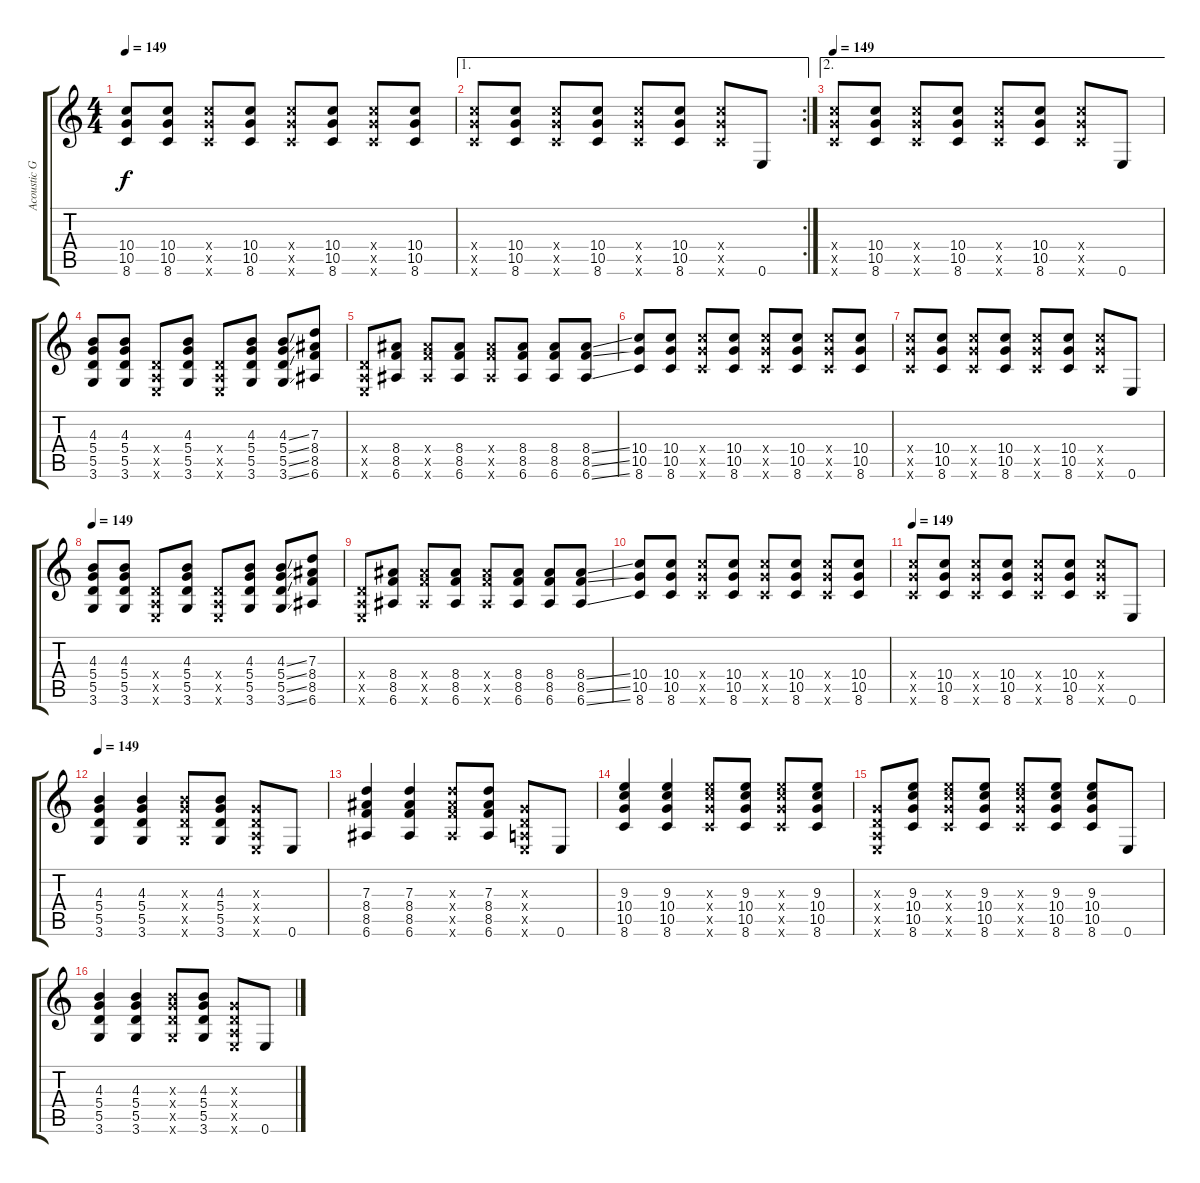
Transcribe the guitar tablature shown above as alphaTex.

\track ("Acoustic Guitar" "Acoustic G") {instrument acousticguitarsteel}
\staff {score tabs}
\tuning (E4 B3 G3 D3 A2 E2) {hide}
\ts (4 4)
\tempo 149
\clef g2
\ks c
(10.4 10.5 8.6).8{dy f} (10.4 10.5 8.6).8 (10.4{x} 10.5{x} 8.6{x}).8 (10.4 10.5 8.6).8 (10.4{x} 10.5{x} 8.6{x}).8 (10.4 10.5 8.6).8 (10.4{x} 10.5{x} 8.6{x}).8 (10.4 10.5 8.6).8 |
\ae 1
\rc 2
(10.4{x} 10.5{x} 8.6{x}).8 (10.4 10.5 8.6).8 (10.4{x} 10.5{x} 8.6{x}).8 (10.4 10.5 8.6).8 (10.4{x} 10.5{x} 8.6{x}).8 (10.4 10.5 8.6).8 (10.4{x} 10.5{x} 8.6{x}).8 0.6.8 |
\ae 2
\tempo 149
(10.4{x} 10.5{x} 8.6{x}).8 (10.4 10.5 8.6).8 (10.4{x} 10.5{x} 8.6{x}).8 (10.4 10.5 8.6).8 (10.4{x} 10.5{x} 8.6{x}).8 (10.4 10.5 8.6).8 (10.4{x} 10.5{x} 8.6{x}).8 0.6.8 |
(4.3 5.4 5.5 3.6).8 (4.3 5.4 5.5 3.6).8 (0.4{x} 0.5{x} 0.6{x}).8 (4.3 5.4 5.5 3.6).8 (0.4{x} 0.5{x} 0.6{x}).8 (4.3 5.4 5.5 3.6).8 (4.3{ss} 5.4{ss} 5.5{ss} 3.6{ss}).8 (7.3 8.4 8.5 6.6).8 |
(0.4{x} 0.5{x} 0.6{x}).8 (8.4 8.5 6.6).8 (8.4{x} 8.5{x} 6.6{x}).8 (8.4 8.5 6.6).8 (8.4{x} 8.5{x} 6.6{x}).8 (8.4 8.5 6.6).8 (8.4 8.5 6.6).8 (8.4{ss} 8.5{ss} 6.6{ss}).8 |
(10.4 10.5 8.6).8 (10.4 10.5 8.6).8 (10.4{x} 10.5{x} 8.6{x}).8 (10.4 10.5 8.6).8 (10.4{x} 10.5{x} 8.6{x}).8 (10.4 10.5 8.6).8 (10.4{x} 10.5{x} 8.6{x}).8 (10.4 10.5 8.6).8 |
(10.4{x} 10.5{x} 8.6{x}).8 (10.4 10.5 8.6).8 (10.4{x} 10.5{x} 8.6{x}).8 (10.4 10.5 8.6).8 (10.4{x} 10.5{x} 8.6{x}).8 (10.4 10.5 8.6).8 (10.4{x} 10.5{x} 8.6{x}).8 0.6.8 |
\tempo 149
(4.3 5.4 5.5 3.6).8 (4.3 5.4 5.5 3.6).8 (0.4{x} 0.5{x} 0.6{x}).8 (4.3 5.4 5.5 3.6).8 (0.4{x} 0.5{x} 0.6{x}).8 (4.3 5.4 5.5 3.6).8 (4.3{ss} 5.4{ss} 5.5{ss} 3.6{ss}).8 (7.3 8.4 8.5 6.6).8 |
(0.4{x} 0.5{x} 0.6{x}).8 (8.4 8.5 6.6).8 (8.4{x} 8.5{x} 6.6{x}).8 (8.4 8.5 6.6).8 (8.4{x} 8.5{x} 6.6{x}).8 (8.4 8.5 6.6).8 (8.4 8.5 6.6).8 (8.4{ss} 8.5{ss} 6.6{ss}).8 |
(10.4 10.5 8.6).8 (10.4 10.5 8.6).8 (10.4{x} 10.5{x} 8.6{x}).8 (10.4 10.5 8.6).8 (10.4{x} 10.5{x} 8.6{x}).8 (10.4 10.5 8.6).8 (10.4{x} 10.5{x} 8.6{x}).8 (10.4 10.5 8.6).8 |
\tempo 149
(10.4{x} 10.5{x} 8.6{x}).8 (10.4 10.5 8.6).8 (10.4{x} 10.5{x} 8.6{x}).8 (10.4 10.5 8.6).8 (10.4{x} 10.5{x} 8.6{x}).8 (10.4 10.5 8.6).8 (10.4{x} 10.5{x} 8.6{x}).8 0.6.8 |
\tempo 149
(4.3 5.4 5.5 3.6).4 (4.3 5.4 5.5 3.6).4 (4.3{x} 5.4{x} 5.5{x} 3.6{x}).8 (4.3 5.4 5.5 3.6).8 (0.3{x} 0.4{x} 0.5{x} 0.6{x}).8 0.6.8 |
(7.3 8.4 8.5 6.6).4 (7.3 8.4 8.5 6.6).4 (7.3{x} 8.4{x} 8.5{x} 6.6{x}).8 (7.3 8.4 8.5 6.6).8 (0.3{x} 0.4{x} 0.5{x} 0.6{x}).8 0.6.8 |
(9.3 10.4 10.5 8.6).4 (9.3 10.4 10.5 8.6).4 (9.3{x} 10.4{x} 10.5{x} 8.6{x}).8 (9.3 10.4 10.5 8.6).8 (9.3{x} 10.4{x} 10.5{x} 8.6{x}).8 (9.3 10.4 10.5 8.6).8 |
(0.3{x} 0.4{x} 0.5{x} 0.6{x}).8 (9.3 10.4 10.5 8.6).8 (9.3{x} 10.4{x} 10.5{x} 8.6{x}).8 (9.3 10.4 10.5 8.6).8 (9.3{x} 10.4{x} 10.5{x} 8.6{x}).8 (9.3 10.4 10.5 8.6).8 (9.3 10.4 10.5 8.6).8 0.6.8 |
(4.3 5.4 5.5 3.6).4 (4.3 5.4 5.5 3.6).4 (4.3{x} 5.4{x} 5.5{x} 3.6{x}).8 (4.3 5.4 5.5 3.6).8 (0.3{x} 0.4{x} 0.5{x} 0.6{x}).8 0.6.8
